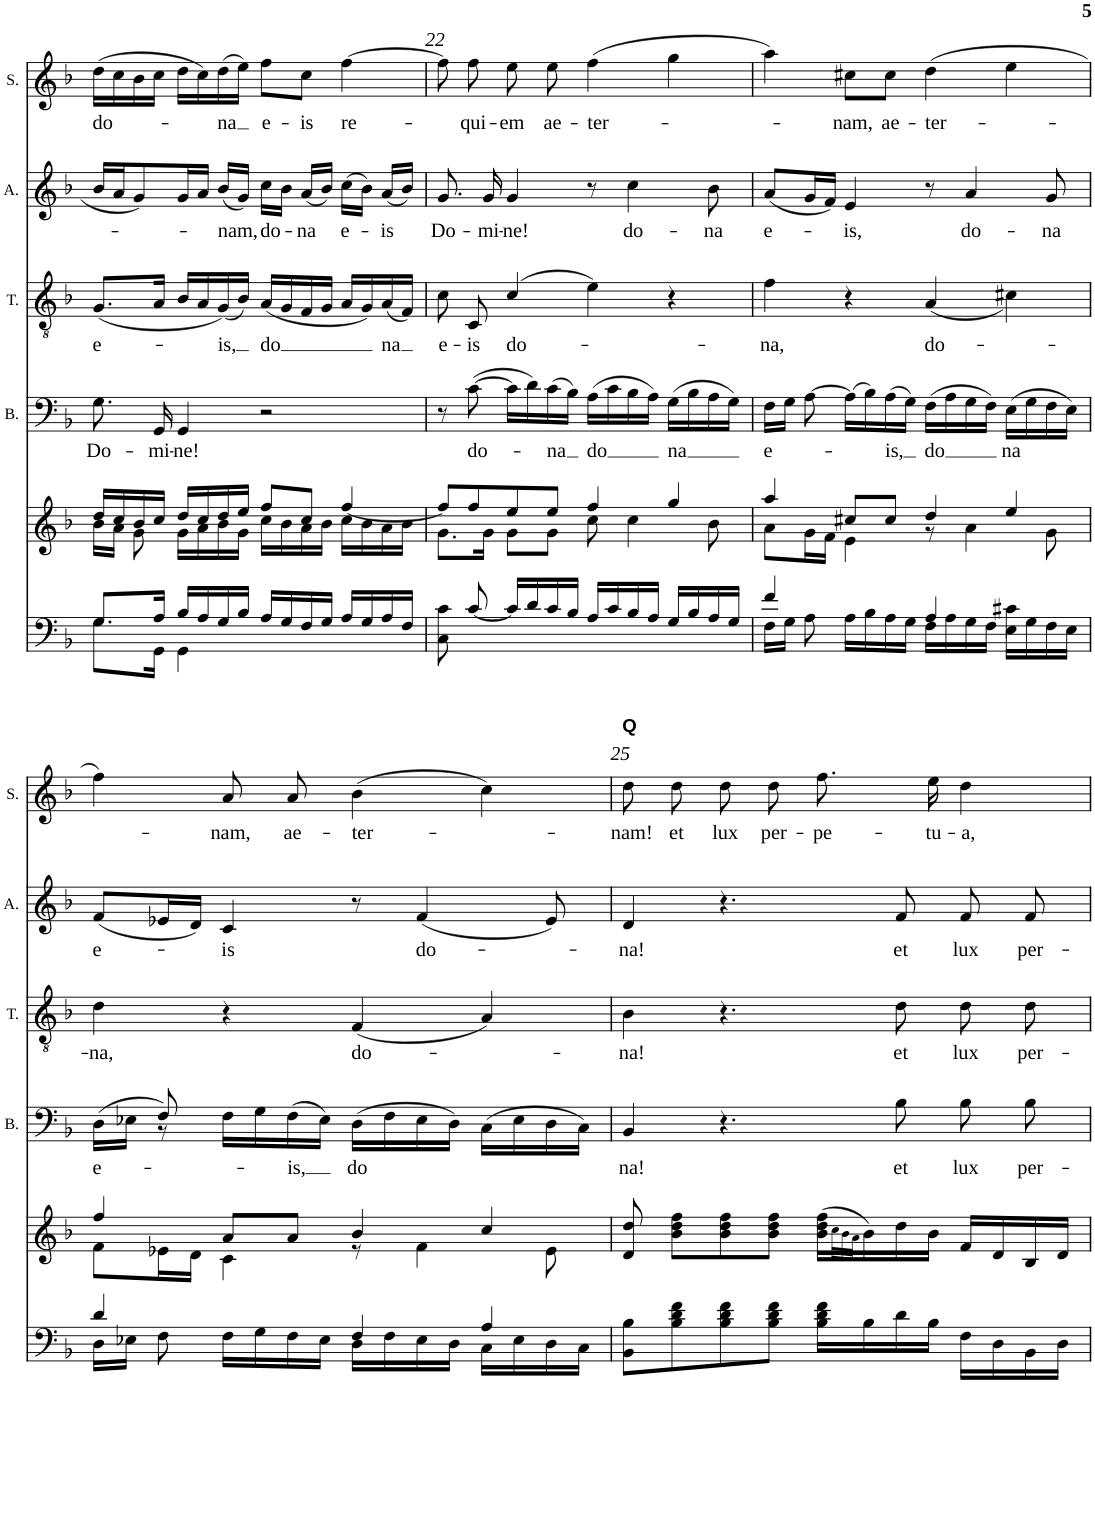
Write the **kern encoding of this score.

**kern	**kern	**kern	**text	**kern	**text	**kern	**text	**kern	**text
*part6	*part5	*part4	*part4	*part3	*part3	*part2	*part2	*part1	*part1
*staff6	*staff5	*staff4	*staff4	*staff3	*staff3	*staff2	*staff2	*staff1	*staff1
*I"Piano	*I"Piano	*I"Bass	*	*I"Tenor	*	*I"Alto	*	*I"Soprano	*
*	*	*I'B.	*	*I'T.	*	*I'A.	*	*I'S.	*
!!LO:PB:g=z
*clefF4	*clefG2	*clefF4	*	*clefGv2	*	*clefG2	*	*clefG2	*
*k[b-]	*k[b-]	*k[b-]	*	*k[b-]	*	*k[b-]	*	*k[b-]	*
*F:	*F:	*F:	*	*F:	*	*F:	*	*F:	*
*M4/4	*M4/4	*M4/4	*	*M4/4	*	*M4/4	*	*M4/4	*
*met(c)	*met(c)	*met(c)	*	*met(c)	*	*met(c)	*	*met(c)	*
=21	=21	=21	=21	=21	=21	=21	=21	=21	=21
*^	*^	*	*	*	*	*	*	*	*
*	*	*	*^	*	*	*	*	*	*	*	*
!	!	!	!	!	!	!LO:LY:b	!	!LO:LY:b	!	!	!	!LO:LY:b
8.G/L	8.G\L	16dd/LL	16b-\LL	8ryy	8.G\	Do-	(<8.G/L	e-	16b-/LL	.	(>16dd\LL	do-
.	.	16cc/	16a\JJ	.	.	.	.	.	16a/J	.	16cc\	.
.	.	16b-/	8ryy	8g\	.	.	.	.	8g/	.	16b-\	.
!	!	!	!	!	!	!LO:LY:b	!	!	!	!	!	!
16A/Jk	16GG\Jk	16cc/JJ	.	.	16GG/	-mi-	16A/Jk	.	.	.	16cc\JJ	.
!	!	!	!	!	!	!LO:LY:b	!	!	!	!	!	!
16B-/LL	4GG\	2.ryy	16g\LL	16dd/LL	4GG/	-ne!	16B-/LL	.	16g/L	.	16dd\LL	.
16A/	.	.	16a\	16cc/	.	.	16A/	.	16a/JJ	.	16cc\)	.
!	!	!	!	!	!	!	!	!LO:LY:b	!	!LO:LY:b	!	!LO:LY:b
16G/	.	.	16b-\	16dd/	.	.	(<16G/)	-is,	(<16b-/LL	-nam,	(>16dd\	-na
16B-/JJ	.	.	16g\JJ	16ee/JJ	.	.	16B-/JJ)	.	16g/JJ)	.	16ee\JJ)	.
!	!	!	!	!	!	!	!	!LO:LY:b	!	!LO:LY:b	!	!LO:LY:b
16A/LL	2ryy	.	16cc\LL	8ff/L	2r	.	(<16A/LL	do	16cc\LL	do-	8ff\L	e-
16G/	.	.	16b-\	.	.	.	16G/	.	16b-\JJ	.	.	.
!	!	!	!	!	!	!	!	!	!	!LO:LY:b	!	!LO:LY:b
16F/	.	.	16a\	8cc/J	.	.	16F/	.	(16a/LL	-na	8cc\J	-is
16G/JJ	.	.	16b-\JJ	.	.	.	16G/JJ	.	16b-/JJ)	.	.	.
!	!	!	!	!	!	!	!	!	!	!LO:LY:b	!	!LO:LY:b
16A/LL	.	.	[<4ff/	16cc\LL	.	.	16A/LL	.	(16cc\LL	e-	[>4ff\	re-
16G/	.	.	.	16b-\	.	.	16G/)	.	16b-\JJ)	.	.	.
!	!	!	!	!	!	!	!	!LO:LY:b	!	!LO:LY:b	!	!
16A/	.	.	.	16a\	.	.	(<16A/	na	(16a/LL	is	.	.
16F/JJ	.	.	.	16b-\JJ	.	.	16F/JJ)	.	16b-/JJ)	.	.	.
=22	=22	=22	=22	=22	=22	=22	=22	=22	=22	=22	=22	=22
*	*^	*	*	*	*	*	*	*	*	*	*	*
!	!	!	!	!	!	!	!	!	!LO:LY:b	!	!LO:LY:b	!	!
*	*	*	*	*v	*v	*	*	*	*	*	*	*	*
8C\	4c\	8ryy	8ff/L]	8.g\L	8r	.	8c\	e-	8.g/	Do-	8ff\]	.
!	!	!	!	!	!	!LO:LY:b	!	!LO:LY:b	!	!	!	!LO:LY:b
2..ryy	.	[<8c/	8ff/	.	(>[>8c\	do-	8C/	-is	.	.	8ff\	-qui-
!	!	!	!	!	!	!	!	!	!	!LO:LY:b	!	!
.	.	.	.	16g\Jk	.	.	.	.	16g/	-mi-	.	.
!	!	!	!	!	!	!	!	!LO:LY:b	!	!LO:LY:b	!	!LO:LY:b
.	2.ryy	16c/LL]	8ee/	8g\L	16c\LL]	.	(4c/	-do-	4g/	-ne!	8ee\	-em
.	.	16d/	.	.	16d\)	.	.	.	.	.	.	.
!	!	!	!	!	!	!LO:LY:b	!	!	!	!	!	!LO:LY:b
.	.	16c/	8ee/J	8g\J	(>16c\	-na	.	.	.	.	8ee\	ae-
.	.	16B-/JJ	.	.	16B-\JJ)	.	.	.	.	.	.	.
!	!	!	!	!	!	!LO:LY:b	!	!	!	!	!	!LO:LY:b
.	.	16A/LL	4ff/	8cc\	(>16A\LL	do	4e\)	.	8r	.	(>4ff\	-ter-
.	.	16c/	.	.	16c\	.	.	.	.	.	.	.
!	!	!	!	!	!	!	!	!	!	!LO:LY:b	!	!
.	.	16B-/	.	4cc\	16B-\	.	.	.	4cc\	do-	.	.
.	.	16A/JJ	.	.	16A\JJ)	.	.	.	.	.	.	.
!	!	!	!	!	!	!LO:LY:b	!	!	!	!	!	!
.	.	16G/LL	4gg/	.	(>16G\LL	na	4r	.	.	.	4gg\	.
.	.	16B-/	.	.	16B-\	.	.	.	.	.	.	.
!	!	!	!	!	!	!	!	!	!	!LO:LY:b	!	!
.	.	16A/	.	8b-\	16A\	.	.	.	8b-\	-na	.	.
.	.	16G/JJ	.	.	16G\JJ)	.	.	.	.	.	.	.
=23	=23	=23	=23	=23	=23	=23	=23	=23	=23	=23	=23	=23
!	!	!	!	!	!	!LO:LY:b	!	!LO:LY:b	!	!LO:LY:b	!	!
16F\LL	4f/	8ryy	4aa/	8a\L	16F\LL	e-	4f\	na,	(<8a/L	e-	4aa\)	.
16G\JJ	.	.	.	.	16G\JJ	.	.	.	.	.	.	.
8ryy	.	8A\	.	16g\L	[8A\	.	.	.	16g/L	.	.	.
.	.	.	.	16f\JJ	.	.	.	.	16f/JJ)	.	.	.
!	!	!	!	!	!	!	!	!	!	!LO:LY:b	!	!LO:LY:b
16A\LL	2.ryy	4ryy	8cc#X/L	4e\	(16A\LL]	.	4r	.	4e/	-is,	8cc#X\L	-nam,
16B-\	.	.	.	.	16B-\)	.	.	.	.	.	.	.
!	!	!	!	!	!	!LO:LY:b	!	!	!	!	!	!LO:LY:b
16A\	.	.	8cc#/J	.	(>16A\	-is,	.	.	.	.	8cc#\J	ae-
16G\JJ	.	.	.	.	16G\JJ)	.	.	.	.	.	.	.
!	!	!	!	!	!	!LO:LY:b	!	!LO:LY:b	!	!	!	!LO:LY:b
4A/	.	16F\LL	4dd/	8r	(16F\LL	do	(<4A/	do-	8r	.	(>4dd\	-ter-
.	.	16A\	.	.	16A\	.	.	.	.	.	.	.
!	!	!	!	!	!	!	!	!	!	!LO:LY:b	!	!
.	.	16G\	.	4a\	16G\	.	.	.	4a/	do-	.	.
.	.	16F\JJ	.	.	16F\JJ)	.	.	.	.	.	.	.
!	!	!	!	!	!	!LO:LY:b	!	!	!	!	!	!
16E\LL	.	4c#X\	4ee/	.	(16E\LL	na	4c#X\)	.	.	.	4ee\	.
16G\	.	.	.	.	16G\	.	.	.	.	.	.	.
!	!	!	!	!	!	!	!	!	!	!LO:LY:b	!	!
16F\	.	.	.	8g\	16F\	.	.	.	8g/	-na	.	.
16E\JJ	.	.	.	.	16E\JJ)	.	.	.	.	.	.	.
!!LO:LB:g=z
=24	=24	=24	=24	=24	=24	=24	=24	=24	=24	=24	=24	=24
!	!	!	!	!	!	!LO:LY:b	!	!LO:LY:b	!	!LO:LY:b	!	!
*	*	*	*	*	*^	*	*	*	*	*	*	*
16D\LL	4d/	8ryy	4ff/	8f\L	(16D\LL	8ryy	e-	4d\	-na,	(<8f/L	e-	4ff\)	.
16E-X\JJ	.	.	.	.	16E-X\JJ	.	.	.	.	.	.	.	.
8ryy	.	8F\	.	16e-X\L	8F/)	8r	.	.	.	16e-X/L	.	.	.
.	.	.	.	16d\JJ	.	.	.	.	.	16d/JJ)	.	.	.
!	!	!	!	!	!	!	!	!	!	!	!LO:LY:b	!	!LO:LY:b
16F\LL	2.ryy	4ryy	8a/L	4c\	16F\LL	2.ryy	.	4r	.	4c/	-is	8a/	-nam,
16G\	.	.	.	.	16G\	.	.	.	.	.	.	.	.
!	!	!	!	!	!	!	!LO:LY:b	!	!	!	!	!	!LO:LY:b
16F\	.	.	8a/J	.	(>16F\	.	-is,	.	.	.	.	8a/	ae-
16E-\JJ	.	.	.	.	16E-\JJ)	.	.	.	.	.	.	.	.
!	!	!	!	!	!	!	!LO:LY:b	!	!LO:LY:b	!	!	!	!LO:LY:b
4F/	.	16D\LL	4b-/	8r	(16D\LL	.	do	(<4F/	do-	8r	.	(>4b-\	-ter-
.	.	16F\	.	.	16F\	.	.	.	.	.	.	.	.
!	!	!	!	!	!	!	!	!	!	!	!LO:LY:b	!	!
.	.	16E-\	.	4f\	16E-\	.	.	.	.	(<4f/	do-	.	.
.	.	16D\JJ	.	.	16D\JJ)	.	.	.	.	.	.	.	.
16C\LL	.	4A/	4cc/	.	(16C\LL	.	.	4A/)	.	.	.	4cc\)	.
16E-\	.	.	.	.	16E-\	.	.	.	.	.	.	.	.
16D\	.	.	.	8e-\	16D\	.	.	.	.	8e-/)	.	.	.
16C\JJ	.	.	.	.	16C\JJ)	.	.	.	.	.	.	.	.
*v	*v	*v	*	*	*v	*v	*	*	*	*	*	*	*
=25	=25	=25	=25	=25	=25	=25	=25	=25	=25	=25
!	!	!	!	!	!	!	!	!	!LO:TX:a:B:t=Q	!
!	!	!	!	!LO:LY:b	!	!LO:LY:b	!	!LO:LY:b	!	!LO:LY:b
8BB-\ 8B-\L	8d/ 8dd/	8ryy	4BB-/	na!	4B-\	-na!	4d/	-na!	8dd\	-nam!
!	!	!	!	!	!	!	!	!	!	!LO:LY:b
8B-\ 8d\ 8f\	2ryy	8b-\ 8dd\ 8ff\L	.	.	.	.	.	.	8dd\	et
!	!	!	!	!	!	!	!	!	!	!LO:LY:b
8B-\ 8d\ 8f\	.	8b-\ 8dd\ 8ff\	4.r	.	4.r	.	4.r	.	8dd\	lux
!	!	!	!	!	!	!	!	!	!	!LO:LY:b
8B-\ 8d\ 8f\J	.	8b-\ 8dd\ 8ff\J	.	.	.	.	.	.	8dd\	per-
!	!	!	!	!	!	!	!	!	!	!LO:LY:b
16B-\ 16d\ 16f\LL	.	(>16b-\ 16dd\ 16ff\LL	.	.	.	.	.	.	8.ff\	-pe-
.	.	32qcc\LLL	.	.	.	.	.	.	.	.
.	.	32qb-\	.	.	.	.	.	.	.	.
.	.	32qa\JJJ	.	.	.	.	.	.	.	.
16B-\	.	16b-\)	.	.	.	.	.	.	.	.
!	!	!	!	!LO:LY:b	!	!LO:LY:b	!	!LO:LY:b	!	!
16d\	8ryy	16dd\	8B-\	et	8d\	et	8f/	et	.	.
!	!	!	!	!	!	!	!	!	!	!LO:LY:b
16B-\JJ	.	16b-\JJ	.	.	.	.	.	.	16ee\	-tu-
!	!	!	!	!LO:LY:b	!	!LO:LY:b	!	!LO:LY:b	!	!LO:LY:b
16F\LL	16f/LL	4ryy	8B-\	lux	8d\	lux	8f/	lux	4dd\	-a,
16D\	16d/	.	.	.	.	.	.	.	.	.
!	!	!	!	!LO:LY:b	!	!LO:LY:b	!	!LO:LY:b	!	!
16BB-\	16B-/	.	8B-\	per-	8d\	per-	8f/	per-	.	.
16D\JJ	16d/JJ	.	.	.	.	.	.	.	.	.
*	*v	*v	*	*	*	*	*	*	*	*
=	=	=	=	=	=	=	=	=	=
*-	*-	*-	*-	*-	*-	*-	*-	*-	*-
